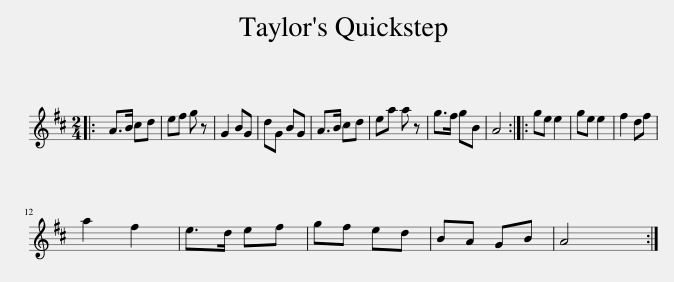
X:1
L:1/8
M:2/4
I:linebreak $
K:D
V:1 treble
V:1
|: A>B cd | ef g z | G2 BG | dG BG | A>B cd | %5
 ea a z | g>f gB | A4 :: ge e2 | ge e2 | %10
 f2 df |$ a2 f2 | e>d ef | gf ed | BA GB | %15
 A4 :| %16
